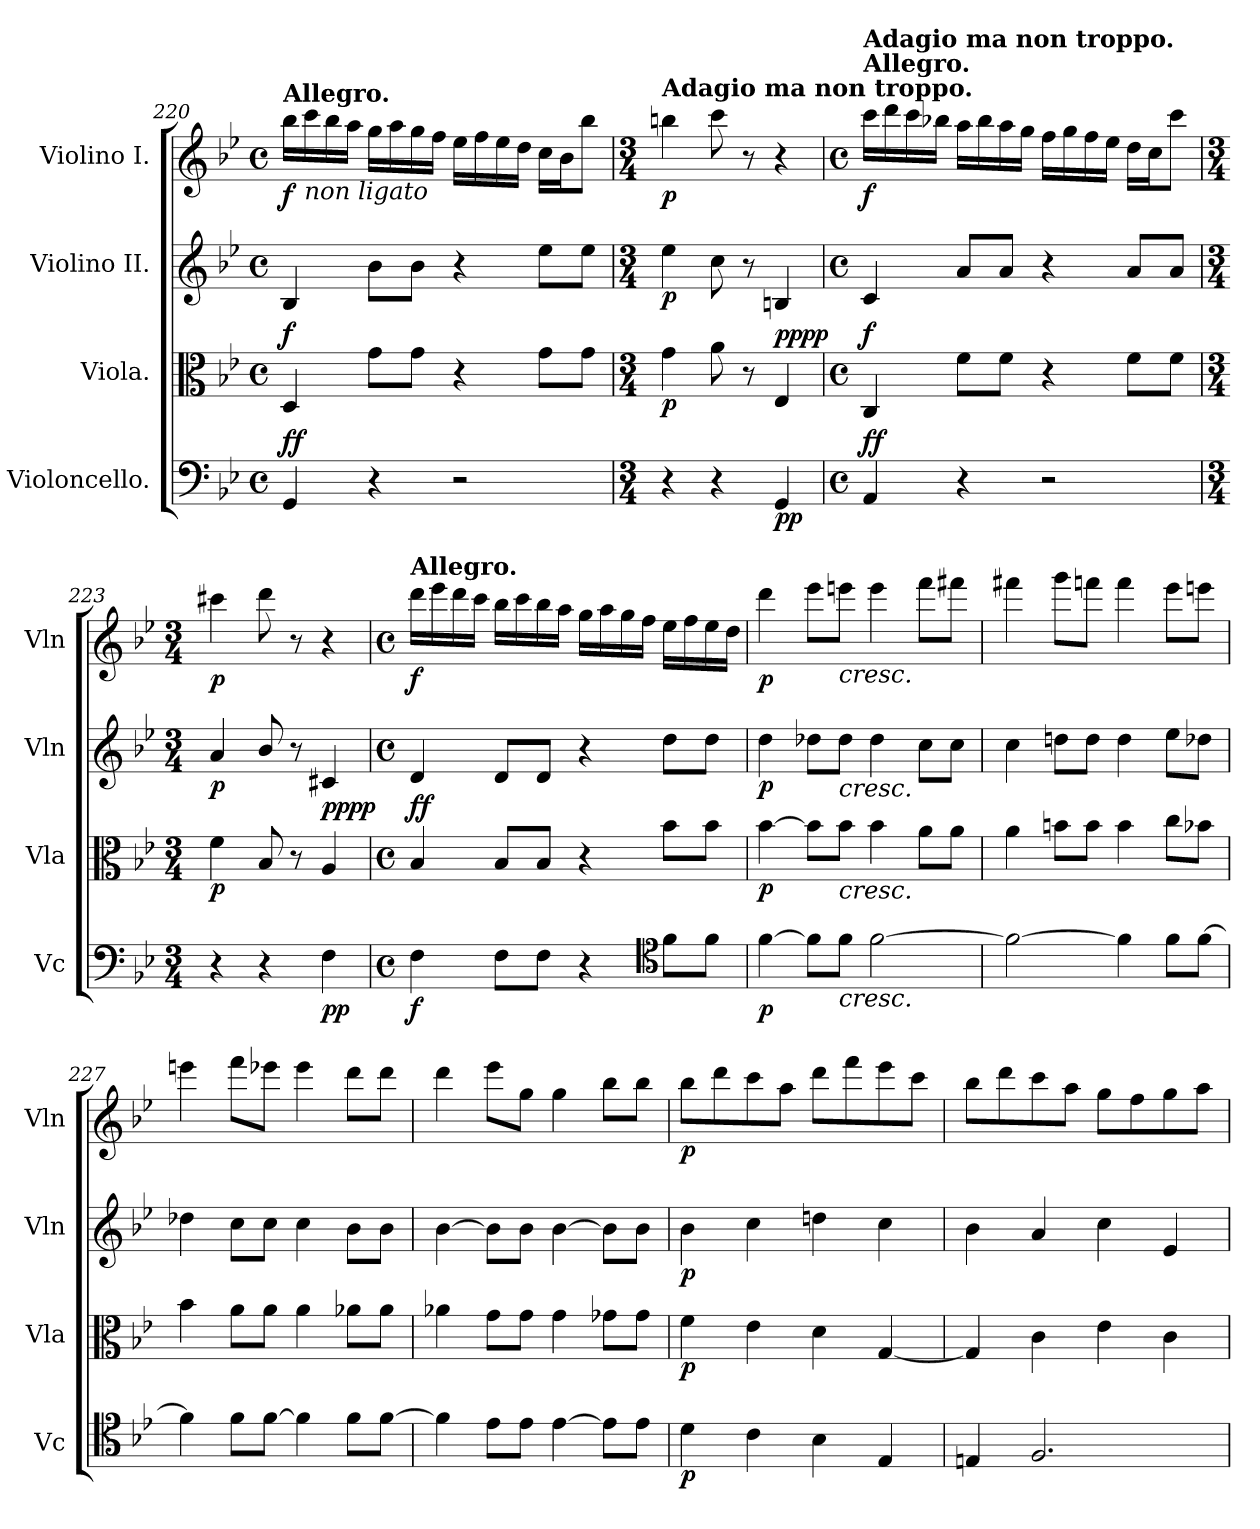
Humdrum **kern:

**kern	**dynam	**kern	**dynam	**kern	**dynam	**kern	**dynam
*part4	*part4	*part3	*part3	*part2	*part2	*part1	*part1
*staff4	*staff4	*staff3	*staff3	*staff2	*staff2	*staff1	*staff1
*I"Violoncello.	*	*I"Viola.	*	*I"Violino II.	*	*I"Violino I.	*
*I'Vc	*	*I'Vla	*	*I'Vln	*	*I'Vln	*
!!LO:PB:g=z
*clefF4	*	*clefC3	*	*clefG2	*	*clefG2	*
*k[b-e-]	*	*k[b-e-]	*	*k[b-e-]	*	*k[b-e-]	*
*B-:	*	*B-:	*	*B-:	*	*B-:	*
*M4/4	*	*M4/4	*	*M4/4	*	*M4/4	*
*met(c)	*	*met(c)	*	*met(c)	*	*met(c)	*
=220	=220	=220	=220	=220	=220	=220	=220
!	!	!	!	!	!	!LO:TX:a:B:t=Allegro.	!
!	!LO:DY:b	!	!	!	!	!	!
!	!LO:DY:n=1:a	!	!LO:DY:a	!	!	!	!LO:DY:b
4GG/	f f	4D/	f	4B-/	.	16bb-\LL	f
!	!	!	!	!	!	!LO:TX:b:i:t=non ligato	!
.	.	.	.	.	.	16ccc\	.
.	.	.	.	.	.	16bb-\	.
.	.	.	.	.	.	16aa\JJ	.
4r	.	8g\L	.	8b-\L	.	16gg\LL	.
.	.	.	.	.	.	16aa\	.
.	.	8g\J	.	8b-\J	.	16gg\	.
.	.	.	.	.	.	16ff\JJ	.
2r	.	4r	.	4r	.	16ee-\LL	.
.	.	.	.	.	.	16ff\	.
.	.	.	.	.	.	16ee-\	.
.	.	.	.	.	.	16dd\JJ	.
.	.	8g\L	.	8ee-\L	.	16cc\LL	.
.	.	.	.	.	.	16b-\J	.
.	.	8g\J	.	8ee-\J	.	8bb-\J	.
!!LO:LB:g=z
=221	=221	=221	=221	=221	=221	=221	=221
*M3/4	*	*M3/4	*	*M3/4	*	*M3/4	*
!	!	!	!	!	!	!LO:TX:a:B:t=Adagio ma non troppo.	!
!	!	!	!LO:DY:b	!	!LO:DY:b	!	!LO:DY:b
4r	.	4g\	p	4ee-\	p	4bbn\	p
4r	.	8a\	.	8cc\	.	8ccc\	.
.	.	8r	.	8r	.	8r	.
!	!LO:DY:b	!	!LO:DY:a	!	!	!	!
!	!	!	!LO:DY:n=1:b	!	!	!	!
4GG/	pp	4E-/	pp pp	4Bn/	.	4r	.
=222	=222	=222	=222	=222	=222	=222	=222
*M4/4	*	*M4/4	*	*M4/4	*	*M4/4	*
*met(c)	*	*met(c)	*	*met(c)	*	*met(c)	*
!	!	!	!	!	!	!LO:TX:a:B:t=Allegro.	!
!	!	!	!	!	!	!LO:TX:a:B:t=Adagio ma non troppo.	!
!	!LO:DY:b	!	!	!	!	!	!
!	!LO:DY:n=1:a	!	!LO:DY:a	!	!	!	!LO:DY:b
4AA/	f f	4C/	f	4c/	.	16ccc\LL	f
.	.	.	.	.	.	16ddd\	.
.	.	.	.	.	.	16ccc\	.
.	.	.	.	.	.	16bb-X\JJ	.
4r	.	8f\L	.	8a/L	.	16aa\LL	.
.	.	.	.	.	.	16bb-\	.
.	.	8f\J	.	8a/J	.	16aa\	.
.	.	.	.	.	.	16gg\JJ	.
2r	.	4r	.	4r	.	16ff\LL	.
.	.	.	.	.	.	16gg\	.
.	.	.	.	.	.	16ff\	.
.	.	.	.	.	.	16ee-\JJ	.
.	.	8f\L	.	8a/L	.	16dd\LL	.
.	.	.	.	.	.	16cc\J	.
.	.	8f\J	.	8a/J	.	8ccc\J	.
=223	=223	=223	=223	=223	=223	=223	=223
*M3/4	*	*M3/4	*	*M3/4	*	*M3/4	*
!	!	!	!LO:DY:b	!	!LO:DY:b	!	!LO:DY:b
4r	.	4f\	p	4a/	p	4ccc#X\	p
4r	.	8B-/	.	8b-/	.	8ddd\	.
.	.	8r	.	8r	.	8r	.
!	!LO:DY:b	!	!LO:DY:b	!	!	!	!
!	!	!	!LO:DY:n=1:a	!	!	!	!
4F\	pp	4A/	pp pp	4c#X/	.	4r	.
!!LO:PB:g=z
=224	=224	=224	=224	=224	=224	=224	=224
*M4/4	*	*M4/4	*	*M4/4	*	*M4/4	*
*met(c)	*	*met(c)	*	*met(c)	*	*met(c)	*
!	!	!	!	!	!	!LO:TX:a:B:t=Allegro.	!
!	!LO:DY:b	!	!LO:DY:a	!	!	!	!
!	!	!	!LO:DY:n=1:b	!	!	!	!LO:DY:b
4F\	f	4B-/	f f	4d/	.	16ddd\LL	f
.	.	.	.	.	.	16eee-\	.
.	.	.	.	.	.	16ddd\	.
.	.	.	.	.	.	16ccc\JJ	.
8F\L	.	8B-/L	.	8d/L	.	16bb-\LL	.
.	.	.	.	.	.	16ccc\	.
8F\J	.	8B-/J	.	8d/J	.	16bb-\	.
.	.	.	.	.	.	16aa\JJ	.
4r	.	4r	.	4r	.	16gg\LL	.
.	.	.	.	.	.	16aa\	.
.	.	.	.	.	.	16gg\	.
.	.	.	.	.	.	16ff\JJ	.
*clefC4	*	*	*	*	*	*	*
8f\L	.	8b-\L	.	8dd\L	.	16ee-\LL	.
.	.	.	.	.	.	16ff\	.
8f\J	.	8b-\J	.	8dd\J	.	16ee-\	.
.	.	.	.	.	.	16dd\JJ	.
=225	=225	=225	=225	=225	=225	=225	=225
!	!LO:DY:b	!	!LO:DY:b	!	!LO:DY:b	!	!LO:DY:b
[4f\	p	[4b-\	p	4dd\	p	4ddd\	p
8f\L]	.	8b-\L]	.	8dd-X\L	.	8eee-\L	.
!	!	!	!	!	!	!LO:TX:b:i:t=cresc.	!
!	!	!	!	!LO:TX:b:i:t=cresc.	!	!	!
!	!	!LO:TX:b:i:t=cresc.	!	!	!	!	!
!LO:TX:b:i:t=cresc.	!	!	!	!	!	!	!
8f\J	.	8b-\J	.	8dd-\J	.	8eeen\J	.
[2f\	.	4b-\	.	4dd-\	.	4eee\	.
.	.	8a\L	.	8cc\L	.	8fff\L	.
.	.	8a\J	.	8cc\J	.	8fff#X\J	.
=226	=226	=226	=226	=226	=226	=226	=226
2f\_	.	4a\	.	4cc\	.	4fff#X\	.
.	.	8bn\L	.	8ddn\L	.	8ggg\L	.
.	.	8b\J	.	8dd\J	.	8fffn\J	.
4f\]	.	4b\	.	4dd\	.	4fff\	.
8f\L	.	8cc\L	.	8ee-\L	.	8eee-\L	.
[8f\J	.	8b-X\J	.	8dd-X\J	.	8eeen\J	.
!!LO:LB:g=z
=227	=227	=227	=227	=227	=227	=227	=227
4f\]	.	4b-\	.	4dd-X\	.	4eeen\	.
8f\L	.	8a\L	.	8cc\L	.	8fff\L	.
[8f\J	.	8a\J	.	8cc\J	.	8eee-X\J	.
4f\]	.	4a\	.	4cc\	.	4eee-\	.
8f\L	.	8a-X\L	.	8b-\L	.	8ddd\L	.
[8f\J	.	8a-\J	.	8b-\J	.	8ddd\J	.
=228	=228	=228	=228	=228	=228	=228	=228
4f\]	.	4a-X\	.	[4b-\	.	4ddd\	.
8e-\L	.	8g\L	.	8b-\L]	.	8eee-\L	.
8e-\J	.	8g\J	.	8b-\J	.	8gg\J	.
[4e-\	.	4g\	.	[4b-\	.	4gg\	.
8e-\L]	.	8g-X\L	.	8b-\L]	.	8bb-\L	.
8e-\J	.	8g-\J	.	8b-\J	.	8bb-\J	.
!!LO:LB:g=z
=229	=229	=229	=229	=229	=229	=229	=229
!	!LO:DY:b	!	!LO:DY:b	!	!LO:DY:b	!	!LO:DY:b
4d\	p	4f\	p	4b-\	p	8bb-\L	p
.	.	.	.	.	.	8ddd\	.
4c\	.	4e-\	.	4cc\	.	8ccc\	.
.	.	.	.	.	.	8aa\J	.
4B-\	.	4d\	.	4ddn\	.	8ddd\L	.
.	.	.	.	.	.	8fff\	.
4E-/	.	[4G/	.	4cc\	.	8eee-\	.
.	.	.	.	.	.	8ccc\J	.
=230	=230	=230	=230	=230	=230	=230	=230
4En/	.	4G/]	.	4b-\	.	8bb-\L	.
.	.	.	.	.	.	8ddd\	.
2.F/	.	4c\	.	4a/	.	8ccc\	.
.	.	.	.	.	.	8aa\J	.
.	.	4e-\	.	4cc\	.	8gg\L	.
.	.	.	.	.	.	8ff\	.
.	.	4c\	.	4e-/	.	8gg\	.
.	.	.	.	.	.	8aa\J	.
=	=	=	=	=	=	=	=
*-	*-	*-	*-	*-	*-	*-	*-
